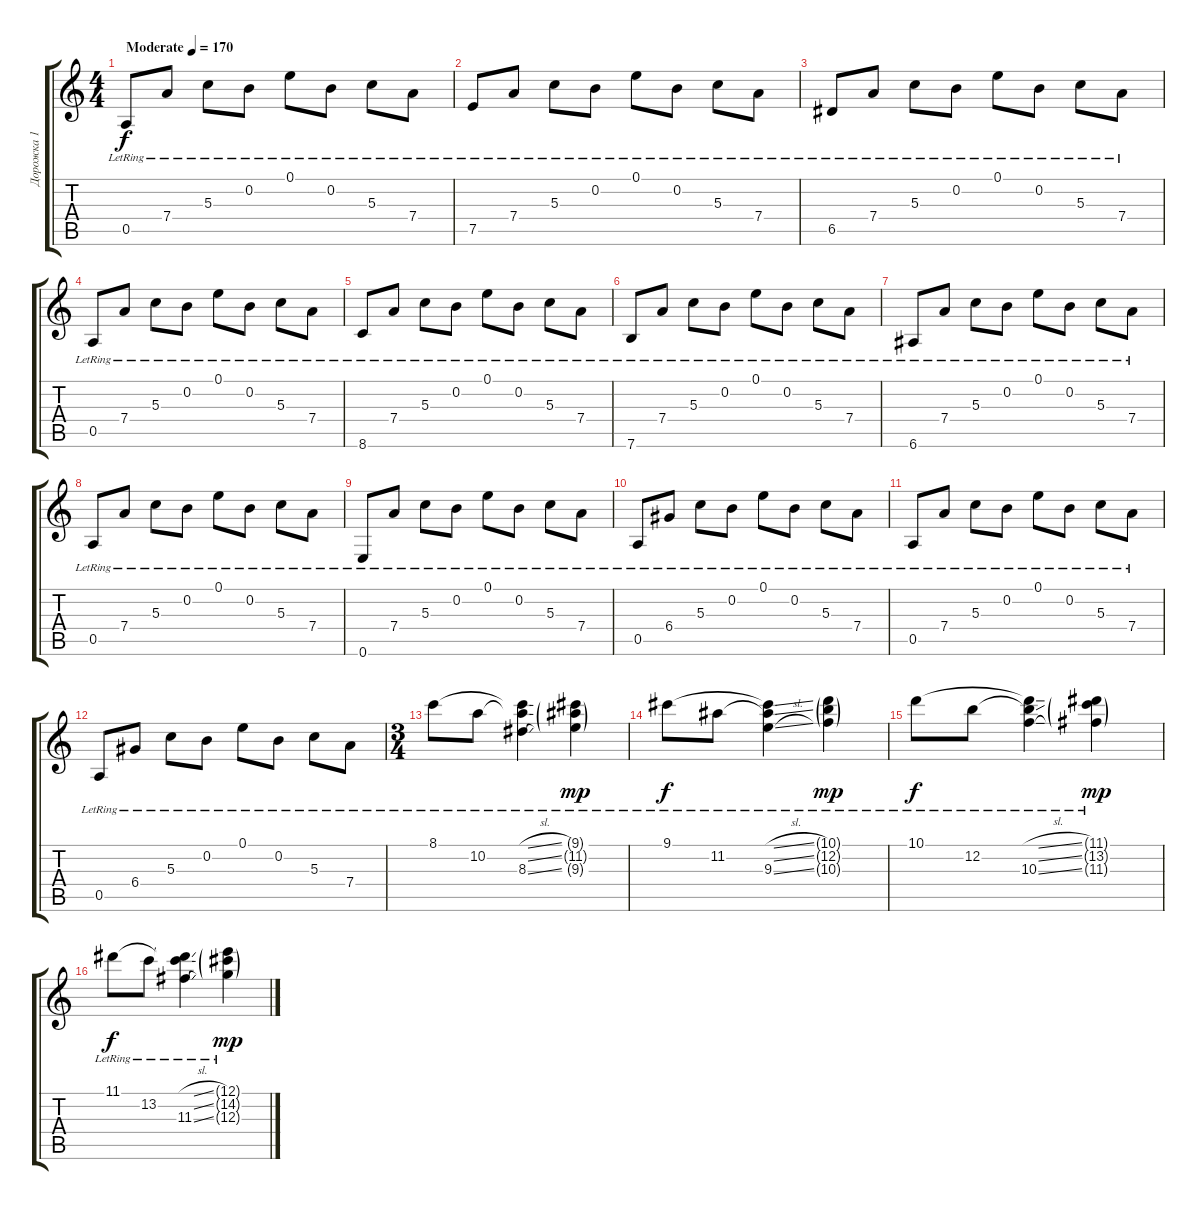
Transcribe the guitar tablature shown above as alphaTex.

\track ("Дорожка 1" "Дорожка 1") {instrument acousticguitarsteel}
\staff {score tabs}
\tuning (E4 B3 G3 D3 A2 E2) {hide}
\ts (4 4)
\tempo (170 "Moderate")
\clef g2
\ks c
0.5{lr}.8{dy f instrument acousticguitarsteel} 7.4{lr}.8 5.3{lr}.8 0.2{lr}.8 0.1{lr}.8 0.2{lr}.8 5.3{lr}.8 7.4{lr}.8 |
7.5{lr}.8 7.4{lr}.8 5.3{lr}.8 0.2{lr}.8 0.1{lr}.8 0.2{lr}.8 5.3{lr}.8 7.4{lr}.8 |
6.5{lr}.8 7.4{lr}.8 5.3{lr}.8 0.2{lr}.8 0.1{lr}.8 0.2{lr}.8 5.3{lr}.8 7.4{lr}.8 |
0.5{lr}.8 7.4{lr}.8 5.3{lr}.8 0.2{lr}.8 0.1{lr}.8 0.2{lr}.8 5.3{lr}.8 7.4{lr}.8 |
8.6{lr}.8 7.4{lr}.8 5.3{lr}.8 0.2{lr}.8 0.1{lr}.8 0.2{lr}.8 5.3{lr}.8 7.4{lr}.8 |
7.6{lr}.8 7.4{lr}.8 5.3{lr}.8 0.2{lr}.8 0.1{lr}.8 0.2{lr}.8 5.3{lr}.8 7.4{lr}.8 |
6.6{lr}.8 7.4{lr}.8 5.3{lr}.8 0.2{lr}.8 0.1{lr}.8 0.2{lr}.8 5.3{lr}.8 7.4{lr}.8 |
0.5{lr}.8 7.4{lr}.8 5.3{lr}.8 0.2{lr}.8 0.1{lr}.8 0.2{lr}.8 5.3{lr}.8 7.4{lr}.8 |
0.6{lr}.8 7.4{lr}.8 5.3{lr}.8 0.2{lr}.8 0.1{lr}.8 0.2{lr}.8 5.3{lr}.8 7.4{lr}.8 |
0.5{lr}.8 6.4{lr}.8 5.3{lr}.8 0.2{lr}.8 0.1{lr}.8 0.2{lr}.8 5.3{lr}.8 7.4{lr}.8 |
0.5{lr}.8 7.4{lr}.8 5.3{lr}.8 0.2{lr}.8 0.1{lr}.8 0.2{lr}.8 5.3{lr}.8 7.4{lr}.8 |
0.5{lr}.8 6.4{lr}.8 5.3{lr}.8 0.2{lr}.8 0.1{lr}.8 0.2{lr}.8 5.3{lr}.8 7.4{lr}.8 |
\ts (3 4)
8.1{lr}.8 10.2{lr}.8 (8.1{sl t} 10.2{sl t} 8.3{sl lr}).4 (9.1{g lr} 11.2{g lr} 9.3{g lr}).4{dy mp} |
9.1{lr}.8{dy f} 11.2{lr}.8 (9.1{sl t} 11.2{sl t} 9.3{sl lr}).4 (10.1{g lr} 12.2{g lr} 10.3{g lr}).4{dy mp} |
10.1{lr}.8{dy f} 12.2{lr}.8 (10.1{sl t} 12.2{sl t} 10.3{sl lr}).4 (11.1{g lr} 13.2{g lr} 11.3{g lr}).4{dy mp} |
11.1{lr}.8{dy f} 13.2{lr}.8 (11.1{sl t} 13.2{sl t} 11.3{sl lr}).4 (12.1{g lr} 14.2{g lr} 12.3{g lr}).4{dy mp}
